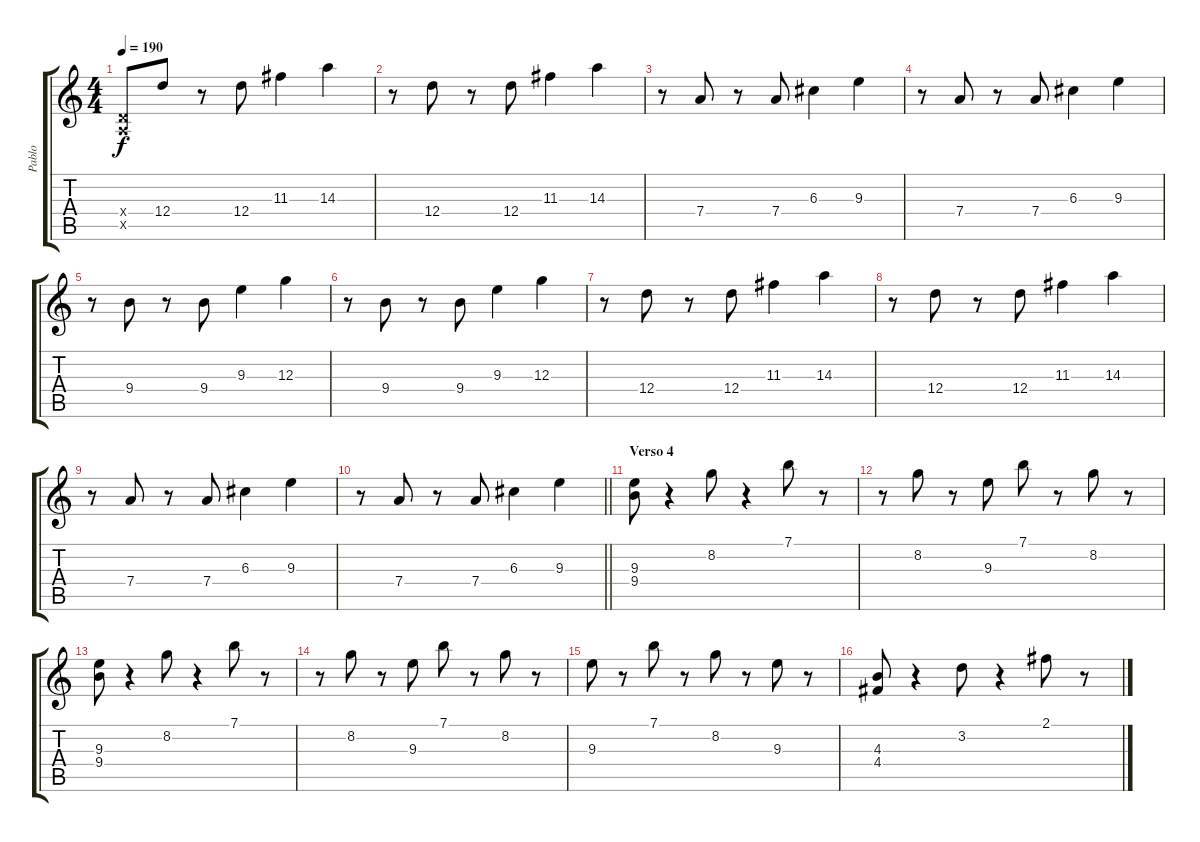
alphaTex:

\track ("Pablo" "Pablo") {instrument distortionguitar}
\staff {score tabs}
\tuning (E4 B3 G3 D3 A2 E2) {hide}
\ts (4 4)
\tempo 190
\clef g2
\ks c
(0.4{x} 0.5{x}).8{dy f} 12.4.8 r.8 12.4.8 11.3.4 14.3.4 |
r.8 12.4.8 r.8 12.4.8 11.3.4 14.3.4 |
r.8 7.4.8 r.8 7.4.8 6.3.4 9.3.4 |
r.8 7.4.8 r.8 7.4.8 6.3.4 9.3.4 |
r.8 9.4.8 r.8 9.4.8 9.3.4 12.3.4 |
r.8 9.4.8 r.8 9.4.8 9.3.4 12.3.4 |
r.8 12.4.8 r.8 12.4.8 11.3.4 14.3.4 |
r.8 12.4.8 r.8 12.4.8 11.3.4 14.3.4 |
r.8 7.4.8 r.8 7.4.8 6.3.4 9.3.4 |
\barLineRight lightlight
r.8 7.4.8 r.8 7.4.8 6.3.4 9.3.4 |
\section ("" "Verso 4")
(9.3 9.4).8{volume 10 instrument acousticguitarsteel} r.4 8.2.8 r.4 7.1.8 r.8 |
r.8 8.2.8 r.8 9.3.8 7.1.8 r.8 8.2.8 r.8 |
(9.3 9.4).8 r.4 8.2.8 r.4 7.1.8 r.8 |
r.8 8.2.8 r.8 9.3.8 7.1.8 r.8 8.2.8 r.8 |
9.3.8 r.8 7.1.8 r.8 8.2.8 r.8 9.3.8 r.8 |
(4.3 4.4).8 r.4 3.2.8 r.4 2.1.8 r.8
